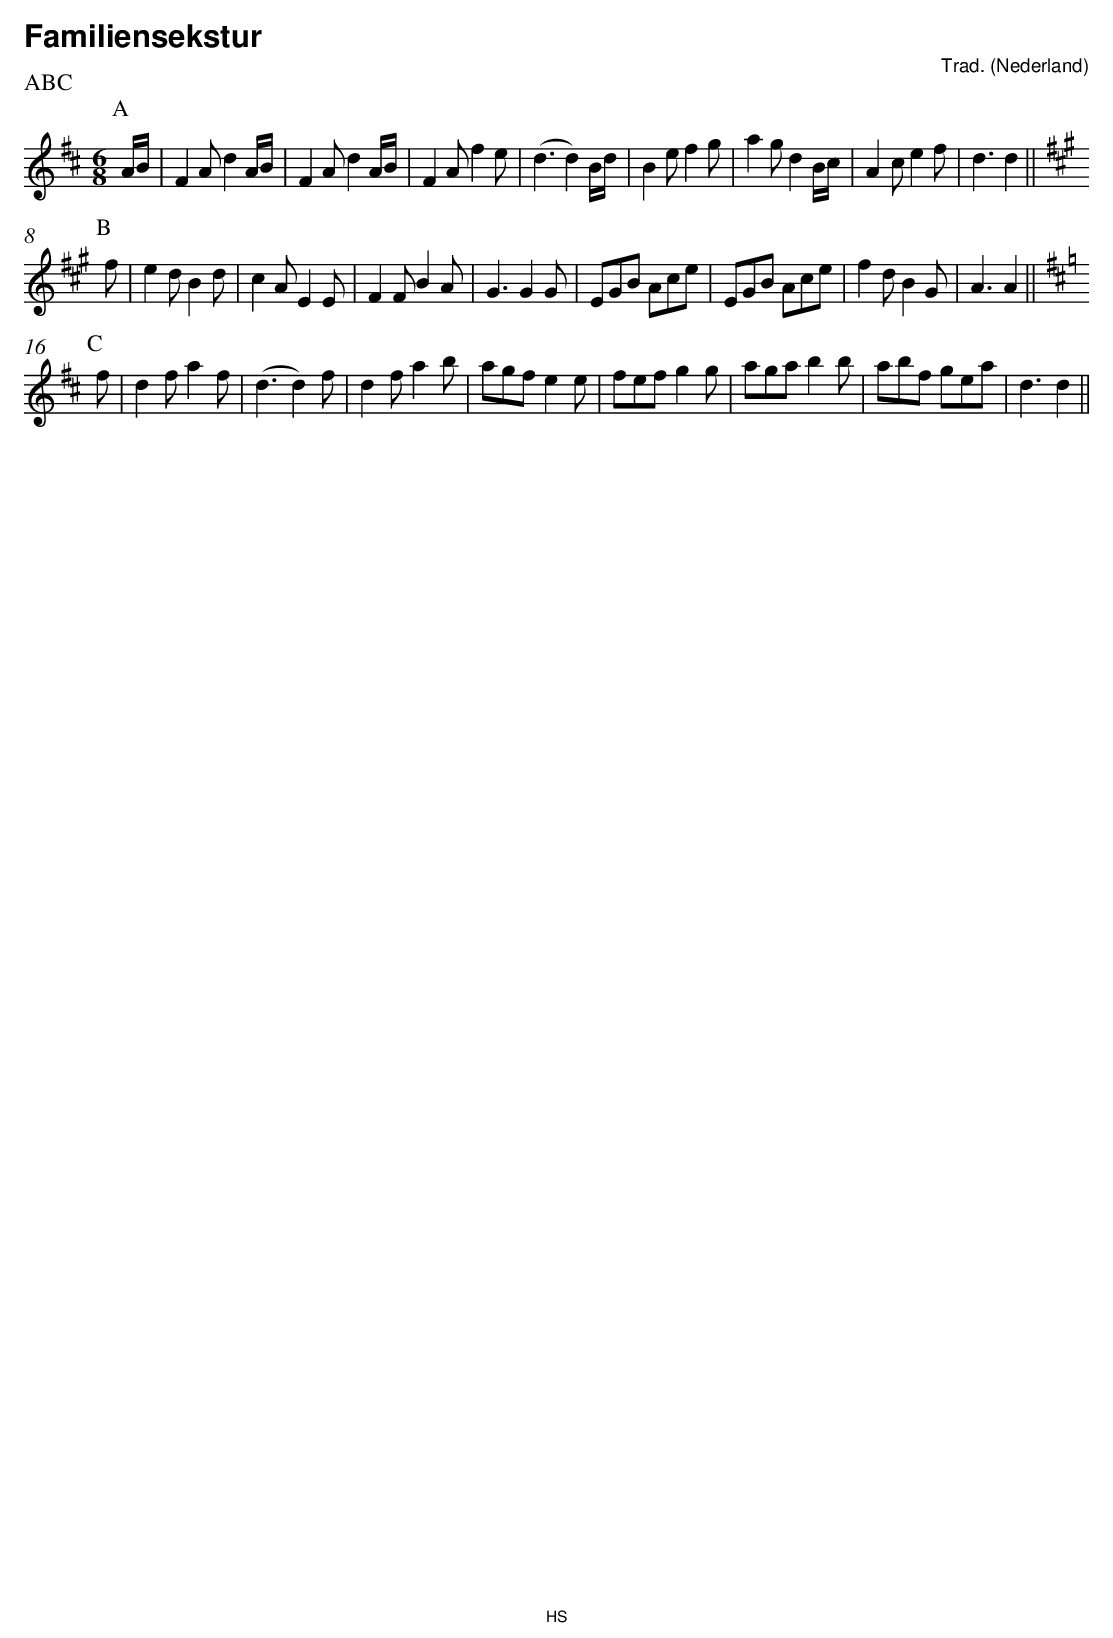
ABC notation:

X:1
T:Familiensekstur
C:Trad.
O:Nederland
L:1/8
M:6/8
P:ABC
K:D
P:A
A/B/ | F2 A d2 A/B/ | F2 A d2 A/B/ | F2 A f2 e | (d3 d2) B/d/ | B2 e f2 g | a2 g d2 B/c/ | A2 c e2 f | d3 d2 ||
P:B
K:A
f | e2 d B2 d |c2 A E2 E |F2 F B2 A |G3 G2 G |EGB Ace |EGB Ace |f2 d B2 G |A3 A2 ||
P:C
K:D
f | d2 f a2 f |(d3 d2) f |d2 f a2 b |agf e2 e |fef g2 g |aga b2 b |abf gea |d3 d2 ||
